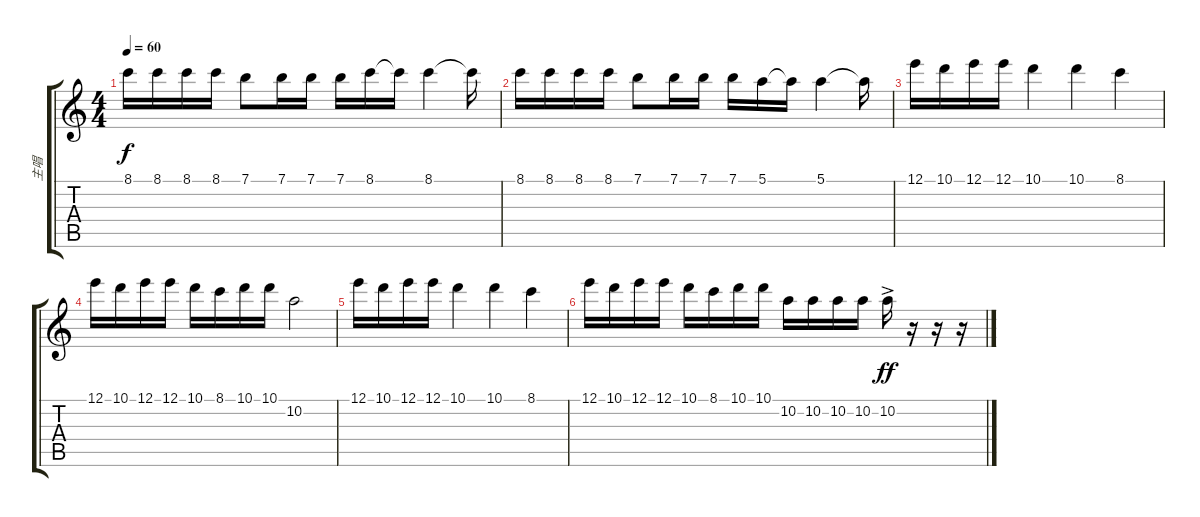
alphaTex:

\track ("主唱" "主唱") {instrument acousticguitarnylon}
\staff {score tabs}
\tuning (E4 B3 G3 D3 A2 E2) {hide}
\ts (4 4)
\tempo 60
\clef g2
\ks c
8.1.16{dy f} 8.1.16 8.1.16 8.1.16 7.1.8 7.1.16 7.1.16 7.1.16 8.1.16 8.1{t}.16 8.1.4 8.1{t}.16 |
8.1.16 8.1.16 8.1.16 8.1.16 7.1.8 7.1.16 7.1.16 7.1.16 5.1.16 5.1{t}.16 5.1.4 5.1{t}.16 |
12.1.16 10.1.16 12.1.16 12.1.16 10.1.4 10.1.4 8.1.4 |
12.1.16 10.1.16 12.1.16{txt ""} 12.1.16 10.1.16 8.1.16 10.1.16 10.1.16 10.2.2 |
12.1.16 10.1.16 12.1.16 12.1.16 10.1.4 10.1.4 8.1.4 |
12.1.16 10.1.16 12.1.16 12.1.16 10.1.16 8.1.16 10.1.16 10.1.16 10.2.16 10.2.16 10.2.16 10.2.16 10.2{ac}.16{dy ff} r.16 r.16 r.16
